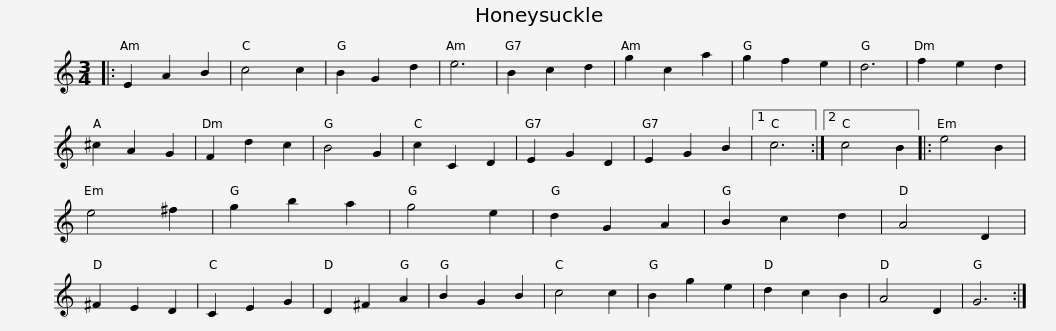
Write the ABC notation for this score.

X:1
L:1/8
M:3/4
I:linebreak $
K:C
V:1 treble
V:1
|: E2 A2 B2 | c4 c2 | B2 G2 d2 | e6 | B2 c2 d2 | %5
 g2 c2 a2 | g2 f2 e2 | d6 | f2 e2 d2 | ^c2 A2 G2 | %10
 F2 d2 c2 | B4 G2 | c2 C2 D2 |$ E2 G2 D2 | E2 G2 B2 |1 %15
 c6 :|2 c4 B2 |: e4 B2 | e4 ^f2 | g2 b2 a2 | %20
 g4 e2 | d2 G2 A2 | B2 c2 d2 | A4 D2 | ^F2 E2 D2 | %25
 C2 E2 G2 |$ D2 ^F2 A2 | B2 G2 B2 | c4 c2 | B2 g2 e2 | %30
 d2 c2 B2 | A4 D2 | G6 :| %33
